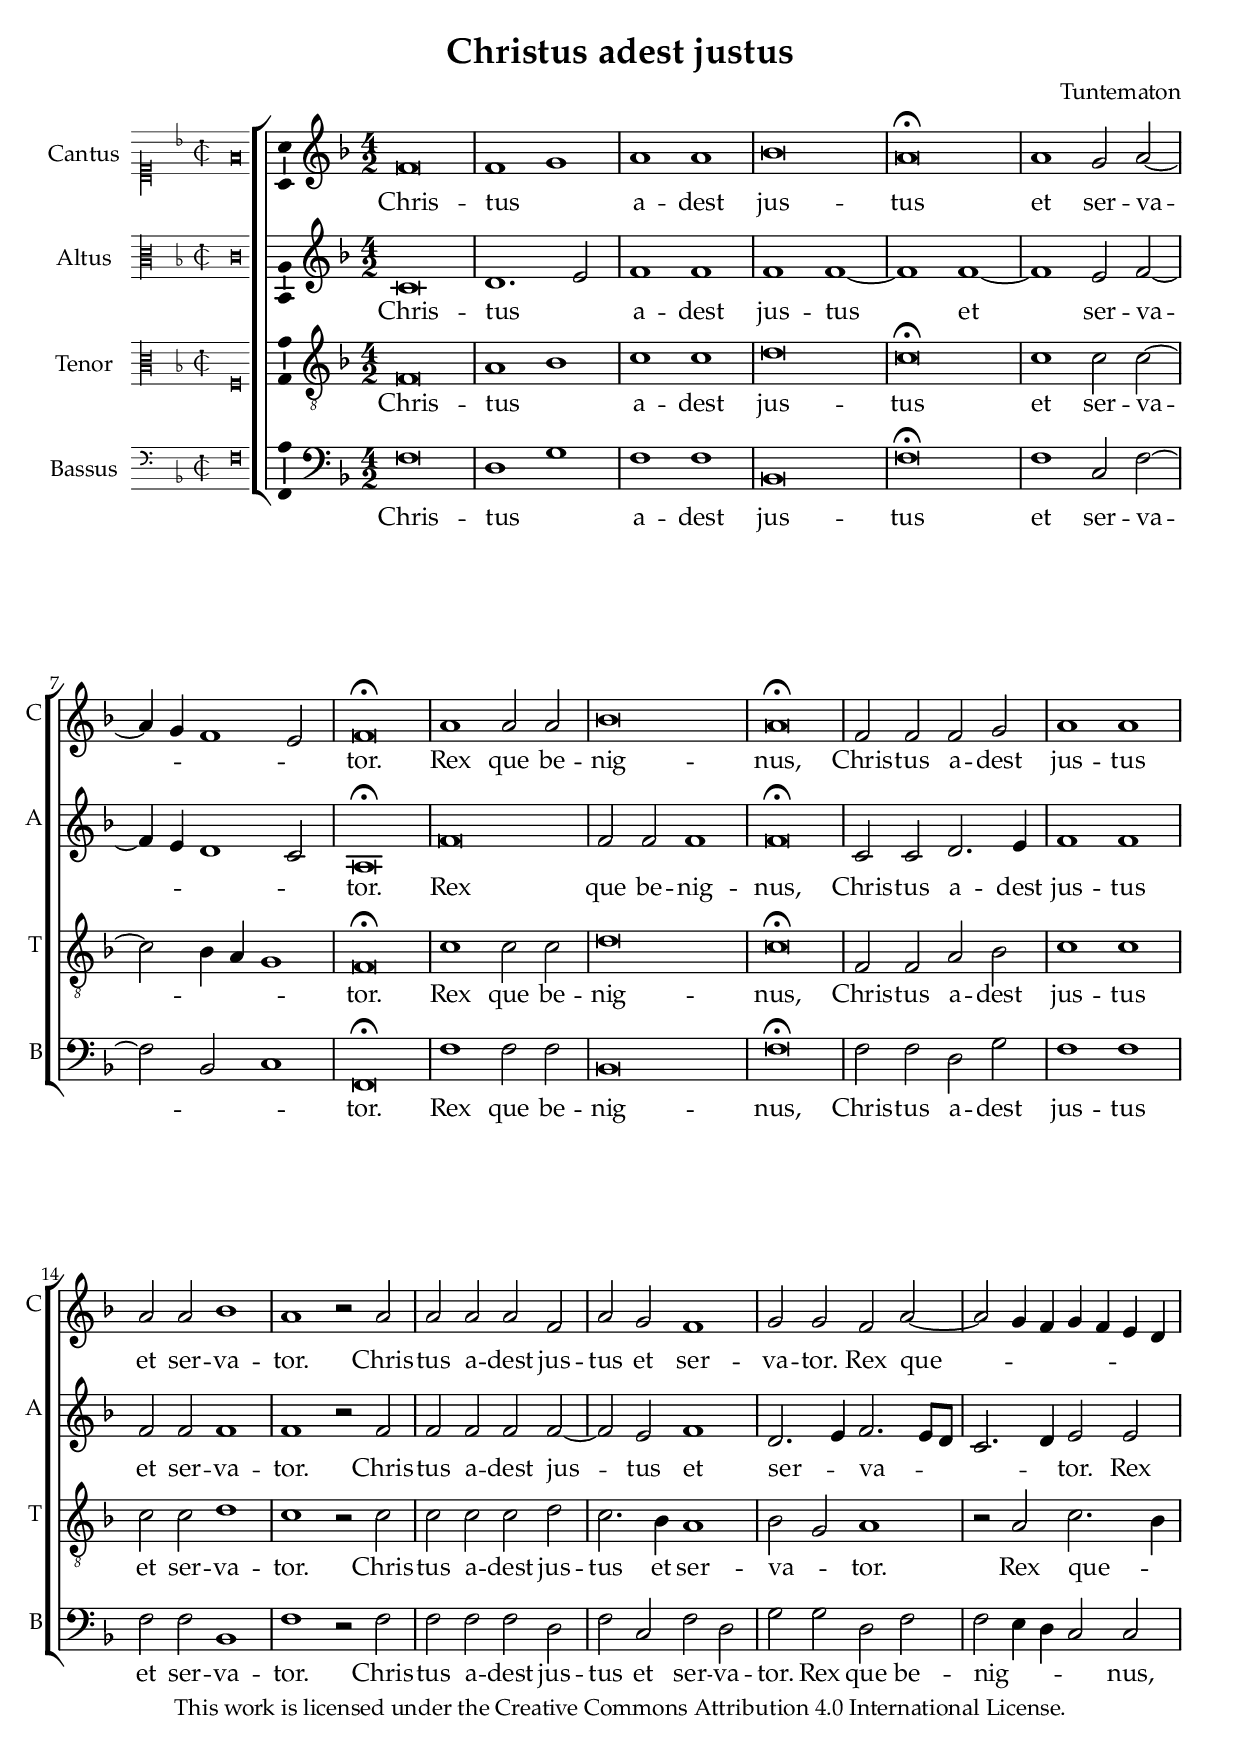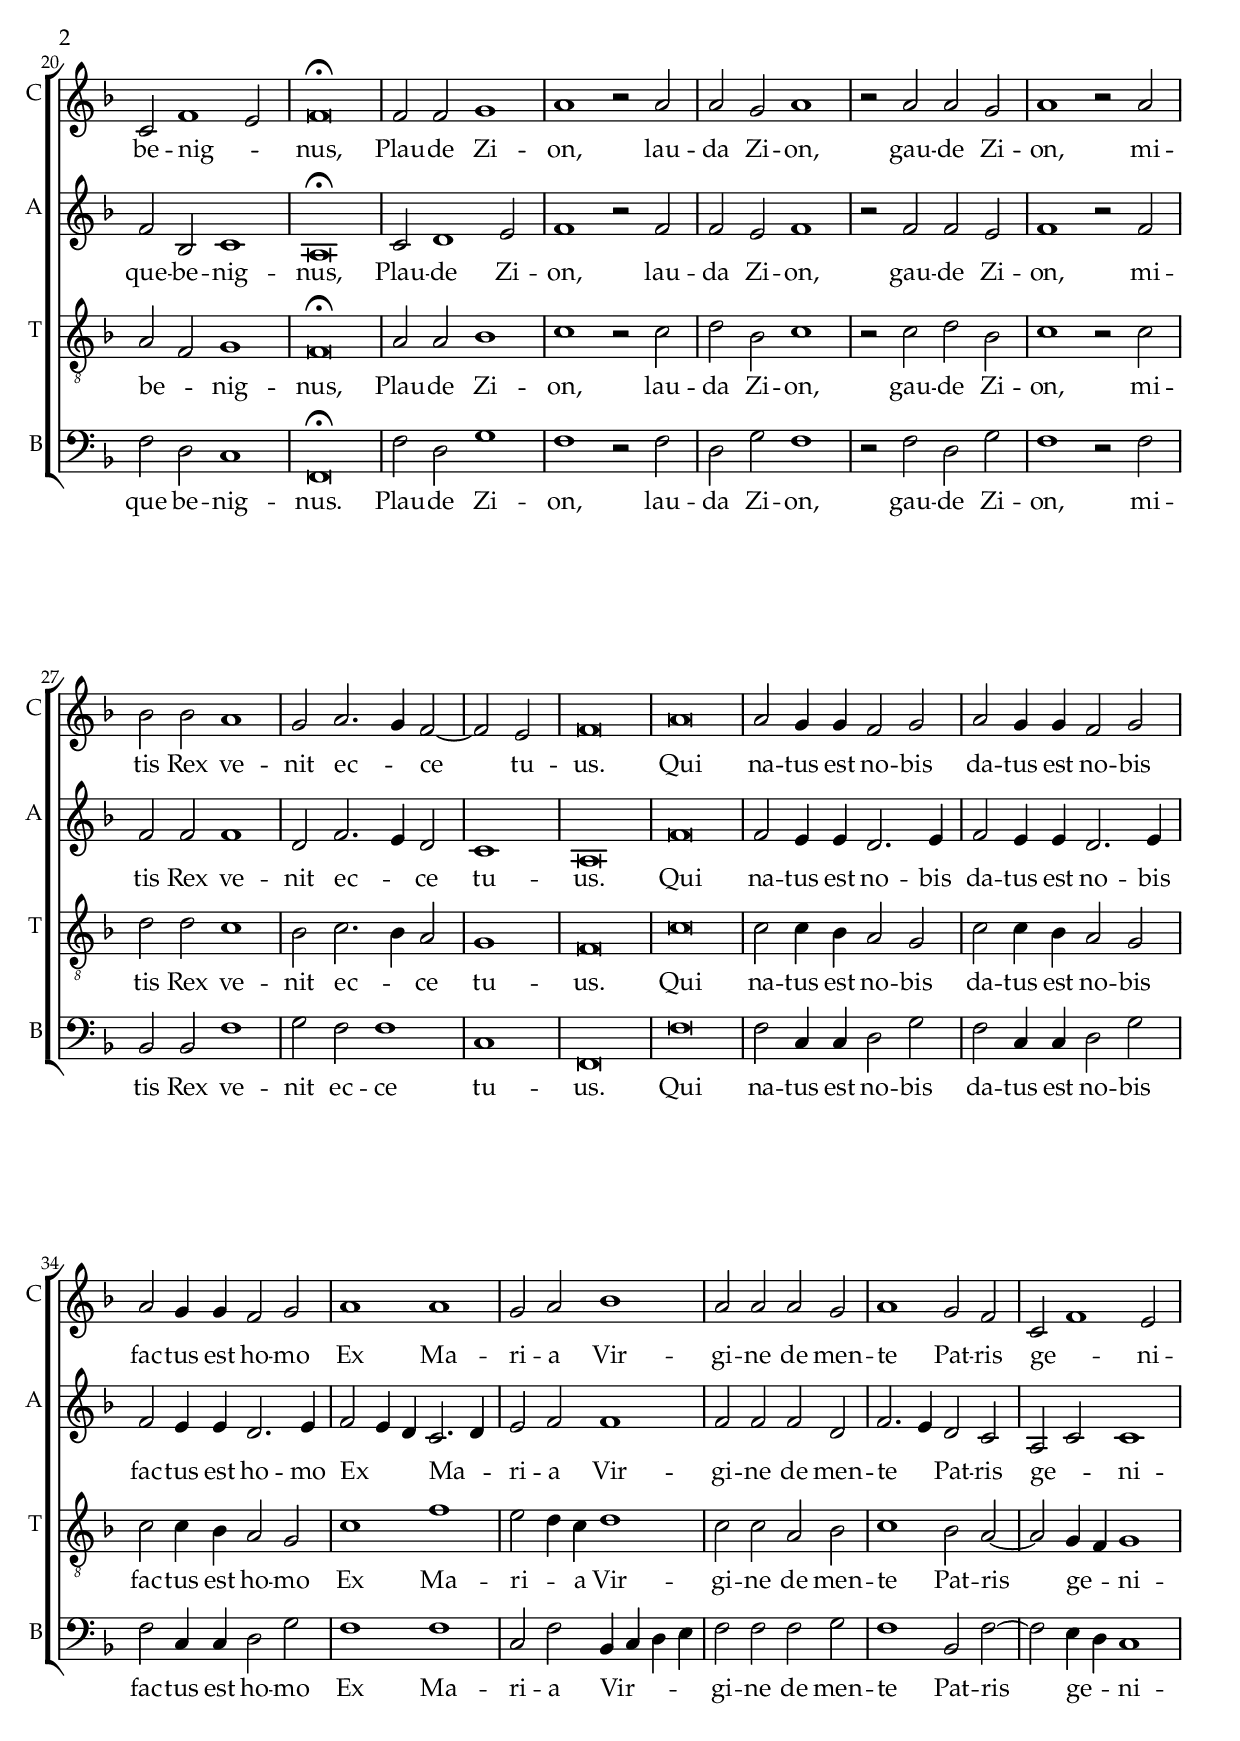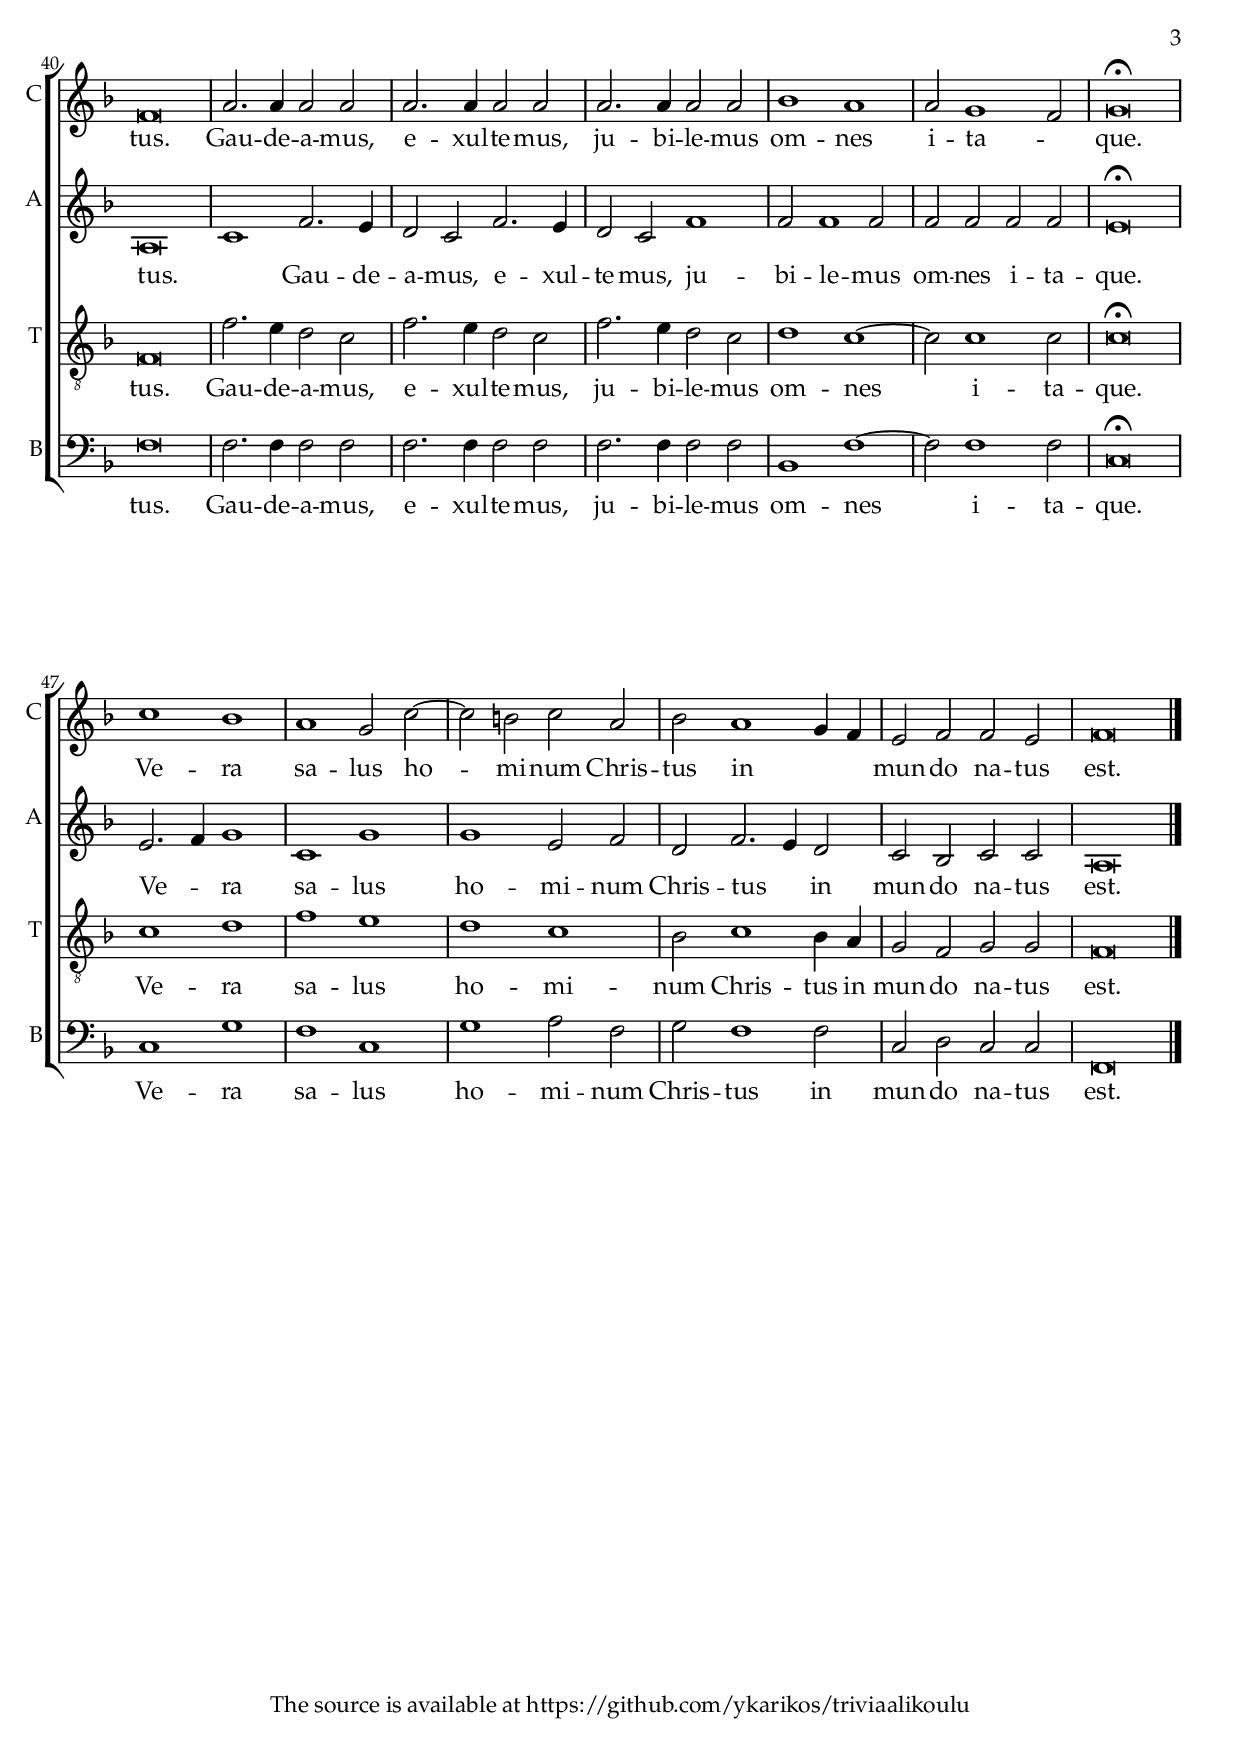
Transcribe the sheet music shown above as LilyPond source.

\version "2.19.49"
\include "suomi.ly"

global = { 
%  \numericTimeSignature
  \time 4/2 
%  \autoBeamOff
  \key f \major
  \set Staff.midiInstrument = #"voice oohs"
}

\header {
  title = "Christus adest justus"
%  subtitle = "Porin triviaalikoulun nuottikirjasta (1725)"
  composer = "Tuntematon"
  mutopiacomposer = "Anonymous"
%  instrument = "Voice (SATB)"
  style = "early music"
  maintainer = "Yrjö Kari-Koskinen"
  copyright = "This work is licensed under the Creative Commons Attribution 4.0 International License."
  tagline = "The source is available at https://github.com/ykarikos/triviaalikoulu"
}

\paper {
    #(define fonts
        (make-pango-font-tree "Palatino"
                              "Nimbus Sans"
                              "Luxi Mono"
                              (/ staff-height pt 20)))
}

SopranoMusic = \relative c' {
	\set Staff.instrumentName = #"Cantus"
	\set Staff.shortInstrumentName = "C"

	\incipit { \clef "mensural-c1" \key f \major \time 2/2 f'\breve }

	f\breve | f1( g) | a a | b\breve | a \breve\fermata
	a1 g2 a~( | a4 g f1 e2) | f\breve\fermata |
	a1 a2 a | b\breve | a\breve\fermata | f2 f f g |
	a1 a | a2 a b1 | a1 r2 a | a a a f | a g f1 | 
% 2
	g2 g f a~( | a g4 f g f e d) | c2 f1( e2) | f\breve\fermata	f2 f g1 | a r2 a | a g a1 | r2 a a g | a1 r2 a |
	b b a1 | g2 a2.( g4) f2~ |
	\time 2/2 
	\once \override Staff.TimeSignature.break-visibility = ##(#t #f #t)
	f e | 
	\time 4/2 
	\once \override Staff.TimeSignature.break-visibility = ##(#t #f #t)
	f\breve | a\breve | a2 g4 g f2 g |
% 3
	a2 g4 g f2 g | a2 g4 g f2 g | a1 a | g2 a b1 | a2 a a g |
	a1 g2 f | c( f1) e2 | f\breve |
	a2. a4 a2 a | a2. a4 a2 a | a2. a4 a2 a | b1 a | a2 g1( f2) |
	g\breve\fermata | c1 b | a g2 c~ | c h c a |
	b a1( g4 f) | e2 f f e |
	f\breve \bar "|."
}

stanzaOneLyrics = \lyricmode {
	Chris -- tus a -- dest jus -- tus et ser -- va -- tor.
	Rex que be -- nig -- nus, 
	Chris -- tus a -- dest jus -- tus et ser -- va -- tor.
	Chris -- tus a -- dest jus -- tus et ser -- va -- tor.
	Rex que -- be -- nig -- nus, 
	Plau -- de Zi -- on, lau -- da Zi -- on,
	gau -- de Zi -- on, 
	mi -- tis Rex  ve -- nit ec -- ce tu -- us.
	Qui na -- tus est no -- bis
	da -- tus est no -- bis fac -- tus est ho -- mo
	Ex Ma -- ri -- a Vir -- gi -- ne de men -- te 
	Pat -- ris ge -- ni -- tus.
	Gau -- de -- a -- mus,
	e -- xul -- te -- mus,
	ju -- bi -- le -- mus
	om -- nes i -- ta -- que.
	Ve -- ra sa -- lus ho -- mi -- num
	Chris -- tus in mun -- do na -- tus est.
}

stanzaOneLyricsBass = \lyricmode {
	Chris -- tus a -- dest jus -- tus et ser -- va -- tor.
	Rex que be -- nig -- nus, 
	Chris -- tus a -- dest jus -- tus et ser -- va -- tor.
	Chris -- tus a -- dest jus -- tus et ser -- va -- tor.
	Rex que be -- nig -- nus,
	que be -- nig -- nus.
	Plau -- de Zi -- on, lau -- da Zi -- on,
	gau -- de Zi -- on, 
	mi -- tis Rex  ve -- nit ec -- ce tu -- us.
	Qui na -- tus est no -- bis
	da -- tus est no -- bis fac -- tus est ho -- mo
	Ex Ma -- ri -- a Vir -- gi -- ne de men -- te 
	Pat -- ris ge -- ni -- tus.
	Gau -- de -- a -- mus,
	e -- xul -- te -- mus,
	ju -- bi -- le -- mus
	om -- nes i -- ta -- que.
	Ve -- ra sa -- lus ho -- mi -- num
	Chris -- tus in mun -- do na -- tus est.
}

AltoMusic = \relative c' {
	\set Staff.instrumentName = #"Altus"
	\set Staff.shortInstrumentName = "A"

	\incipit { \clef "mensural-c3" \key f \major \time 2/2 c'\breve }

	c\breve | d1.( e2) | f1 f | f f~ | f f~ | f1 e2 f~( |
	f4 e d1 c2) | a\breve\fermata |
	f'\breve | f2 f f1 | f\breve\fermata | c2 c d2. e4 |
	f1 f | f2 f f1 | f1 r2 f | f f f f~ | f e f1 |
% 2
	d2.( e4) f2.( e8 d | c2. d4) e2 e | f b, c1 | a\breve\fermata |
	c2 d1 e2 | f1 r2 f | f e f1 | r2 f f e | f1 r2 f |
	f f f1 | d2 f2.( e4) d2 |
	\time 2/2 
	\once \override Staff.TimeSignature.break-visibility = ##(#t #f #t)
	c1 | 
	\time 4/2 
	\once \override Staff.TimeSignature.break-visibility = ##(#t #f #t)
	a\breve |
	f'\breve | f2 e4 e d2. e4 |
% 3
	f2 e4 e d2. e4 | f2 e4 e d2. e4 |
	f2( e4 d) c2.( d4) | e2 f f1 | f2 f f d |
	f2.( e4) d2 c | a( c) c1 | a\breve( | c1) f2. e4 | d2 c2 f2. e4 | 
	d2 c2 f1 | f2 f1 f2 | f f f f | e\breve\fermata |
	e2.( f4) g1 | c, g' |
% 4
	g1 e2 f | d f2.( e4) d2 | c b c c | a\breve |
}

TenoreMusic = \relative c {
	\set Staff.instrumentName = #"Tenor"
	\set Staff.shortInstrumentName = "T"

	\incipit { \clef "mensural-c3" \key f \major \time 2/2 f\breve }

	\clef "treble_8"
	f\breve | a1( b) | c c | d\breve | c\breve\fermata | c1 c2 c~( |
	c2 b4 a g1) | f\breve\fermata | c'1 c2 c | d\breve | c\breve\fermata |
	f,2 f a b |
	c1 c | c2 c d1 | c r2 c | c c c d | c2. b4 a1 |
% 2
	b2( g) a1 | r2 a c2.( b4) | a2( f) g1 | f\breve\fermata |
	a2 a b1 | c1 r2 c | d b c1 | r2 c d b | c1 r2 c |
	d d c1 | b2 c2.( b4) a2 | 
	\time 2/2 
	\once \override Staff.TimeSignature.break-visibility = ##(#t #f #t)
	g1 |
	\time 4/2 
	\once \override Staff.TimeSignature.break-visibility = ##(#t #f #t)
	f\breve |
	c'\breve | c2 c4 b a2 g |
% 3
	c2 c4 b a2 g | c2 c4 b a2 g |
	c1 f | e2( d4) c d1 | c2 c a b |
	c1 b2 a~ | a g4( f) g1 | f\breve |
	f'2. e4 d2 c | f2. e4 d2 c |
	f2. e4 d2 c | d1 c~ | c2 c1 c2 | c\breve\fermata |
	c1 d | f e |
% 4
	d1 c | b2 c1 b4 a | g2 f g g | f\breve |
}

BassMusic = \relative c {
	\set Staff.instrumentName = #"Bassus"
	\set Staff.shortInstrumentName = "B"

	\incipit { \clef "mensural-f" \key f \major \time 2/2 f\breve }

	\clef bass
	f\breve | d1( g) | f f | b,\breve | f'\breve\fermata | f1 c2 f~( |
	f b, c1) | f,\breve\fermata | f'1 f2 f | b,\breve | f'\breve\fermata
	f2 f d g |
	f1 f | f2 f b,1 | f'1 r2 f | f f f d | f c f d |
% 2
	g g d f | f( e4 d c2) c | f d c1 | f,\breve\fermata |
	f'2 d g1 | f r2 f2 | d g f1 |  r2 f d g | f1 r2 f |
	b, b f'1 | g2 f f1 | 
	\time 2/2 
	\once \override Staff.TimeSignature.break-visibility = ##(#t #f #t)
	c | 
	\time 4/2 
	\once \override Staff.TimeSignature.break-visibility = ##(#t #f #t)
	f,\breve | f'\breve | f2 c4 c d2 g |
% 3
	f2 c4 c d2 g | f2 c4 c d2 g | f1 f | c2 f b,4( c d e) | f2 f f g |
	f1 b,2 f'~ | f e4( d) c1 | f\breve |
	f2. f4 f2 f | f2. f4 f2 f | f2. f4 f2 f |
	b,1 f'~ | f2 f1 f2 | c\breve\fermata |
	c1 g' | f c |
% 4
	g'1 a2 f | g f1 f2 | c d c c | f,\breve |
}



\score {
  \new ChoirStaff <<
    \new Staff <<
      \new Voice = "Soprano" {
		\global
        \SopranoMusic
      }
     \new Lyrics \lyricsto "Soprano" {
       \stanzaOneLyrics
     }
    >>
    \new Staff <<
      \new Voice = "Alto" {
        \global
        \AltoMusic
      }
     \new Lyrics \lyricsto "Alto" {
       \stanzaOneLyrics
     }
    >>
    \new Staff <<
      \new Voice = "Tenore" {
        \global
        \TenoreMusic
      }
      \new Lyrics \lyricsto "Tenore" {
       \stanzaOneLyrics
      }
    >>
    \new Staff <<
      \new Voice = "Bass" {
        \global
        \BassMusic
      }
      \new Lyrics \lyricsto "Bass" {
       \stanzaOneLyricsBass
      }
    >>
  >>
  \midi { 
    \tempo 2 = 200
  }
  \layout {
    \context {
      \Voice
      \consists "Ambitus_engraver"
		\hide Slur
    }
    indent = 3.5\cm
	incipit-width = 2\cm
    \context {
     \Staff \RemoveEmptyStaves
   }
    \context {
     \Score
     \override VerticalAxisGroup.remove-first = ##t
    }
  }
}